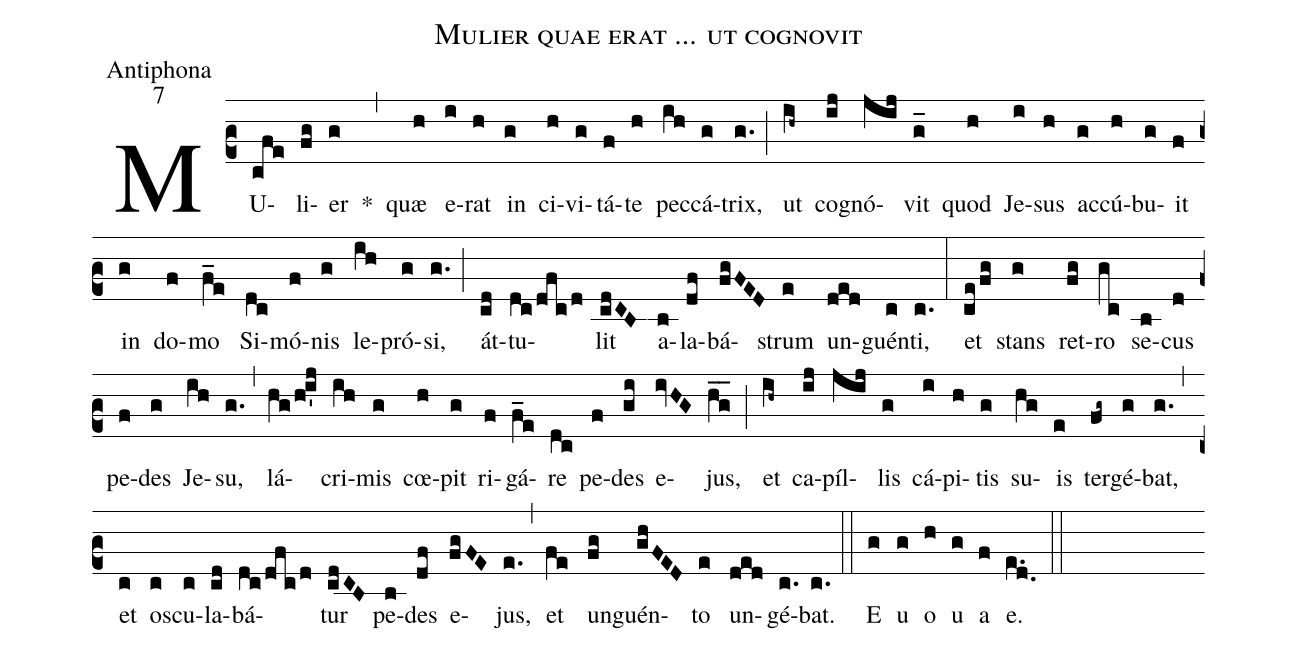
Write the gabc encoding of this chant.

name:Mulier quae erat ... ut cognovit;
office-part:Antiphona;
mode:7;
%%
(c2)MU(cfe)li(fg)er(g) *(,) quæ(h) e(i)rat(h) in(g) ci(h)vi(g)tá(f)te(h) pec(ih)cá(g)trix,(g.) (;) ut(ih~) cog(ij)nó(jij)vit(g_) quod(h) Je(i)sus(h) ac(g)cú(h)bu(g)it(f) in(g) do(f)mo(f_e) Si(dc)mó(f)nis(g) le(ih)pró(g)si,(g.) (;) át(cd)tu(dc/dfc/d)lit(cdCB) a(b)la(df)bá(fgFED)strum(e) un(ded)guén(c)ti,(c.) (:) et(ce/fg) stans(g) ret(fg)ro(gc) se(b)cus(d) pe(f)des(g) Je(ih)su,(g.) (,) lá(hg/hi'j)cri(ih)mis(g) cœ(h)pit(g) ri(f)gá(f_e)re(dc) pe(f)des(gi) e(ivHG)jus,(hg__) (;) et(ih~) ca(ij)píl(jij)lis(g) cá(i)pi(h)tis(g) su(hg)is(e) ter(fg~)gé(g)bat,(g.) (,) et(c) os(c)cu(c)la(cd)bá(dc/dfc/d)tur(cd/CB) pe(b)des(df) e(fg/FE)jus,(e.) (,) et(fe) un(fg)guén(ghFED)to(e) un(ded)gé(c.)bat.(c.) (::) <eu>E(g) u(g) o(h) u(g) a(f) e.</eu>(e.d.) (::)
